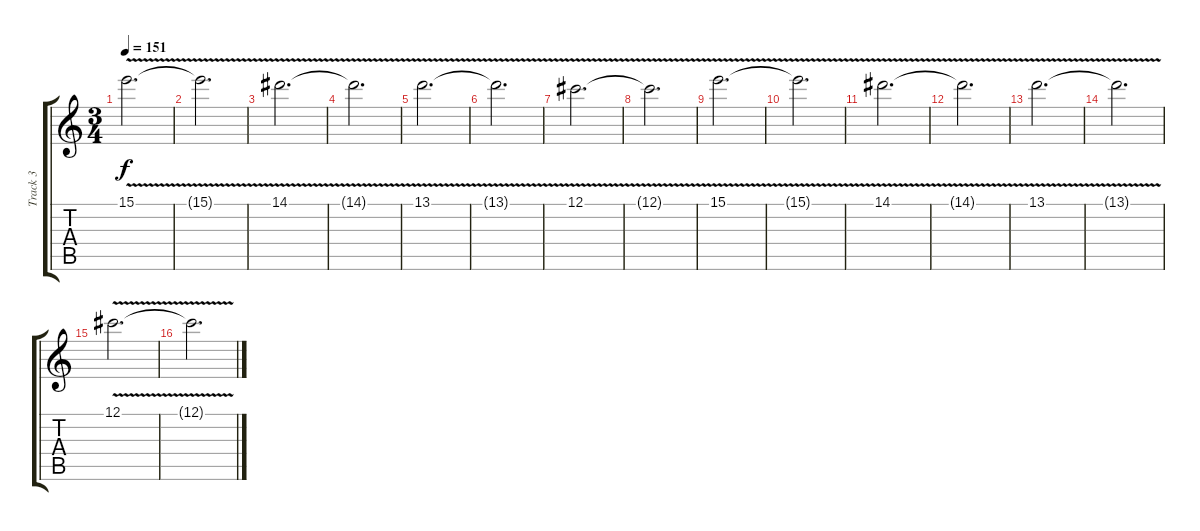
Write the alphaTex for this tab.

\track ("Track 3" "Track 3") {instrument overdrivenguitar}
\staff {score tabs}
\tuning (Db4 A3 Gb3 Db3 Gb2 Db2) {hide}
\ts (3 4)
\tempo 151
\clef g2
\ks c
15.1{v}.2{d dy f} |
15.1{t}.2{d} |
14.1{v}.2{d} |
14.1{t}.2{d} |
13.1{v}.2{d} |
13.1{t}.2{d} |
12.1{v}.2{d} |
12.1{t}.2{d} |
15.1{v}.2{d} |
15.1{t}.2{d} |
14.1{v}.2{d} |
14.1{t}.2{d} |
13.1{v}.2{d} |
13.1{t}.2{d} |
12.1{v}.2{d} |
12.1{t}.2{d}
